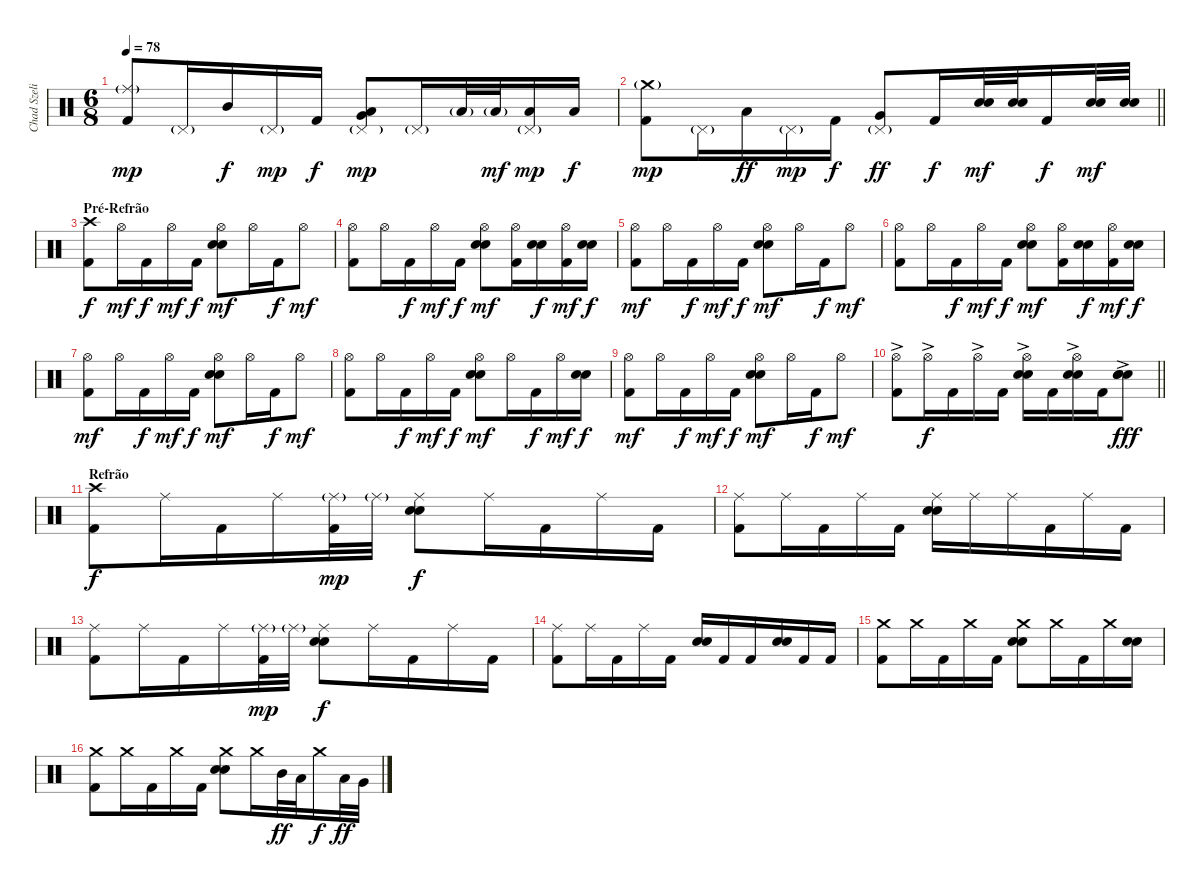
\track ("Chad Szeliga" "Chad Szeli") {instrument percussion}
\staff {score}
\articulation defaults
\ts (6 8)
\tempo 78
\clef neutral
\ks c
("Ride (middle)"{g} "Kick (hit) 2").8{dy mp} "Pedal Hi-Hat (hit)"{g}.16 "Mid Tom (hit)".16{dy f} "Pedal Hi-Hat (hit)"{g}.16{dy mp} "Kick (hit) 2".16{dy f} ("Pedal Hi-Hat (hit)"{g} "Low Tom (hit)" "Very Low Tom (hit)").8{dy mp} "Pedal Hi-Hat (hit)"{g}.16 "Low Floor Tom (hit)"{g}.32 "Low Floor Tom (hit)"{g}.32{dy mf} ("Pedal Hi-Hat (hit)"{g} "Low Floor Tom (hit)").16{dy mp} "Low Tom (hit)".16{dy f} |
\barLineRight lightlight
("Crash medium (hit)"{g} "Kick (hit) 2").8{dy mp} "Pedal Hi-Hat (hit)"{g}.16 "Low Tom (hit)".16{dy ff} "Pedal Hi-Hat (hit)"{g}.16{dy mp} "Kick (hit) 2".16{dy f} ("Pedal Hi-Hat (hit)"{g} "Very Low Tom (hit)").8{dy ff} "Kick (hit) 2".16{dy f} ("Electric Snare (hit)" "Snare (hit) 2").32{dy mf} ("Electric Snare (hit)" "Snare (hit) 2").32 "Kick (hit) 2".16{dy f} ("Electric Snare (hit)" "Snare (hit) 2").32{dy mf} ("Electric Snare (hit)" "Snare (hit) 2").32 |
\section ("" "Pré-Refrão")
("Crash high (hit)" "Kick (hit) 2").8{dy f} "Hi-Hat (open)".16{dy mf} "Kick (hit) 2".16{dy f} "Hi-Hat (open)".16{dy mf} "Kick (hit) 2".16{dy f} ("Hi-Hat (open)" "Electric Snare (hit)" "Snare (hit) 2").8{dy mf} "Hi-Hat (open)".16 "Kick (hit) 2".16{dy f} "Hi-Hat (open)".8{dy mf} |
("Hi-Hat (open)" "Kick (hit) 2").8 "Hi-Hat (open)".16 "Kick (hit) 2".16{dy f} "Hi-Hat (open)".16{dy mf} "Kick (hit) 2".16{dy f} ("Hi-Hat (open)" "Electric Snare (hit)" "Snare (hit) 2").8{dy mf} ("Hi-Hat (open)" "Kick (hit) 2").16 ("Electric Snare (hit)" "Snare (hit) 2").16{dy f} ("Hi-Hat (open)" "Kick (hit) 2").16{dy mf} ("Electric Snare (hit)" "Snare (hit) 2").16{dy f} |
("Hi-Hat (open)" "Kick (hit) 2").8{dy mf} "Hi-Hat (open)".16 "Kick (hit) 2".16{dy f} "Hi-Hat (open)".16{dy mf} "Kick (hit) 2".16{dy f} ("Hi-Hat (open)" "Electric Snare (hit)" "Snare (hit) 2").8{dy mf} "Hi-Hat (open)".16 "Kick (hit) 2".16{dy f} "Hi-Hat (open)".8{dy mf} |
("Hi-Hat (open)" "Kick (hit) 2").8 "Hi-Hat (open)".16 "Kick (hit) 2".16{dy f} "Hi-Hat (open)".16{dy mf} "Kick (hit) 2".16{dy f} ("Hi-Hat (open)" "Electric Snare (hit)" "Snare (hit) 2").8{dy mf} ("Hi-Hat (open)" "Kick (hit) 2").16 ("Electric Snare (hit)" "Snare (hit) 2").16{dy f} ("Hi-Hat (open)" "Kick (hit) 2").16{dy mf} ("Electric Snare (hit)" "Snare (hit) 2").16{dy f} |
("Hi-Hat (open)" "Kick (hit) 2").8{dy mf} "Hi-Hat (open)".16 "Kick (hit) 2".16{dy f} "Hi-Hat (open)".16{dy mf} "Kick (hit) 2".16{dy f} ("Hi-Hat (open)" "Electric Snare (hit)" "Snare (hit) 2").8{dy mf} "Hi-Hat (open)".16 "Kick (hit) 2".16{dy f} "Hi-Hat (open)".8{dy mf} |
("Hi-Hat (open)" "Kick (hit) 2").8 "Hi-Hat (open)".16 "Kick (hit) 2".16{dy f} "Hi-Hat (open)".16{dy mf} "Kick (hit) 2".16{dy f} ("Hi-Hat (open)" "Electric Snare (hit)" "Snare (hit) 2").8{dy mf} "Hi-Hat (open)".16 "Kick (hit) 2".16{dy f} "Hi-Hat (open)".16{dy mf} ("Electric Snare (hit)" "Snare (hit) 2").16{dy f} |
("Hi-Hat (open)" "Kick (hit) 2").8{dy mf} "Hi-Hat (open)".16 "Kick (hit) 2".16{dy f} "Hi-Hat (open)".16{dy mf} "Kick (hit) 2".16{dy f} ("Hi-Hat (open)" "Electric Snare (hit)" "Snare (hit) 2").8{dy mf} "Hi-Hat (open)".16 "Kick (hit) 2".16{dy f} "Hi-Hat (open)".8{dy mf} |
\barLineRight lightlight
("Hi-Hat (open)"{ac} "Kick (hit) 2").8 "Hi-Hat (open)"{ac}.16{dy f} "Kick (hit) 2".16 "Hi-Hat (open)"{ac}.16 "Kick (hit) 2".16 ("Hi-Hat (open)"{ac} "Electric Snare (hit)" "Snare (hit) 2").16 "Kick (hit) 2".16 ("Hi-Hat (open)"{ac} "Electric Snare (hit)" "Snare (hit) 2").16 "Kick (hit) 2".16 ("Electric Snare (hit)"{ac} "Snare (hit) 2"{ac} "Snare (hit) 2").8{dy fff} |
\section ("" "Refrão")
("Crash high (hit)" "Kick (hit) 2").8{dy f} "Ride (middle)".16 "Kick (hit) 2".16 "Ride (middle)".16 ("Ride (middle)"{g} "Kick (hit) 2").32{dy mp} "Ride (middle)"{g}.32 ("Ride (middle)" "Electric Snare (hit)" "Snare (hit) 2").8{dy f} "Ride (middle)".16 "Kick (hit) 2".16 "Ride (middle)".16 "Kick (hit) 2".16 |
("Ride (middle)" "Kick (hit) 2").8 "Ride (middle)".16 "Kick (hit) 2".16 "Ride (middle)".16 "Kick (hit) 2".16 ("Ride (middle)" "Electric Snare (hit)" "Snare (hit) 2").16 "Ride (middle)".16 "Ride (middle)".16 "Kick (hit) 2".16 "Ride (middle)".16 "Kick (hit) 2".16 |
("Ride (middle)" "Kick (hit) 2").8 "Ride (middle)".16 "Kick (hit) 2".16 "Ride (middle)".16 ("Ride (middle)"{g} "Kick (hit) 2").32{dy mp} "Ride (middle)"{g}.32 ("Ride (middle)" "Electric Snare (hit)" "Snare (hit) 2").8{dy f} "Ride (middle)".16 "Kick (hit) 2".16 "Ride (middle)".16 "Kick (hit) 2".16 |
("Ride (middle)" "Kick (hit) 2").8 "Ride (middle)".16 "Kick (hit) 2".16 "Ride (middle)".16 "Kick (hit) 2".16 ("Electric Snare (hit)" "Snare (hit) 2").16 "Kick (hit) 2".16 "Kick (hit) 2".16 ("Electric Snare (hit)" "Snare (hit) 2").16 "Kick (hit) 2".16 "Kick (hit) 2".16 |
("Crash medium (hit)" "Kick (hit) 2").8 "Crash medium (hit)".16 "Kick (hit) 2".16 "Crash medium (hit)".16 "Kick (hit) 2".16 ("Crash medium (hit)" "Electric Snare (hit)" "Snare (hit) 2").8 "Crash medium (hit)".16 "Kick (hit) 2".16 "Crash medium (hit)".16 ("Electric Snare (hit)" "Snare (hit) 2").16 |
("Crash medium (hit)" "Kick (hit) 2").8 "Crash medium (hit)".16 "Kick (hit) 2".16 "Crash medium (hit)".16 "Kick (hit) 2".16 ("Crash medium (hit)" "Electric Snare (hit)" "Snare (hit) 2").8 "Crash medium (hit)".16 "Mid Tom (hit)".32{dy ff} "Low Tom (hit)".32 "Crash medium (hit)".16{dy f} "Low Tom (hit)".32{dy ff} "Very Low Tom (hit)".32
